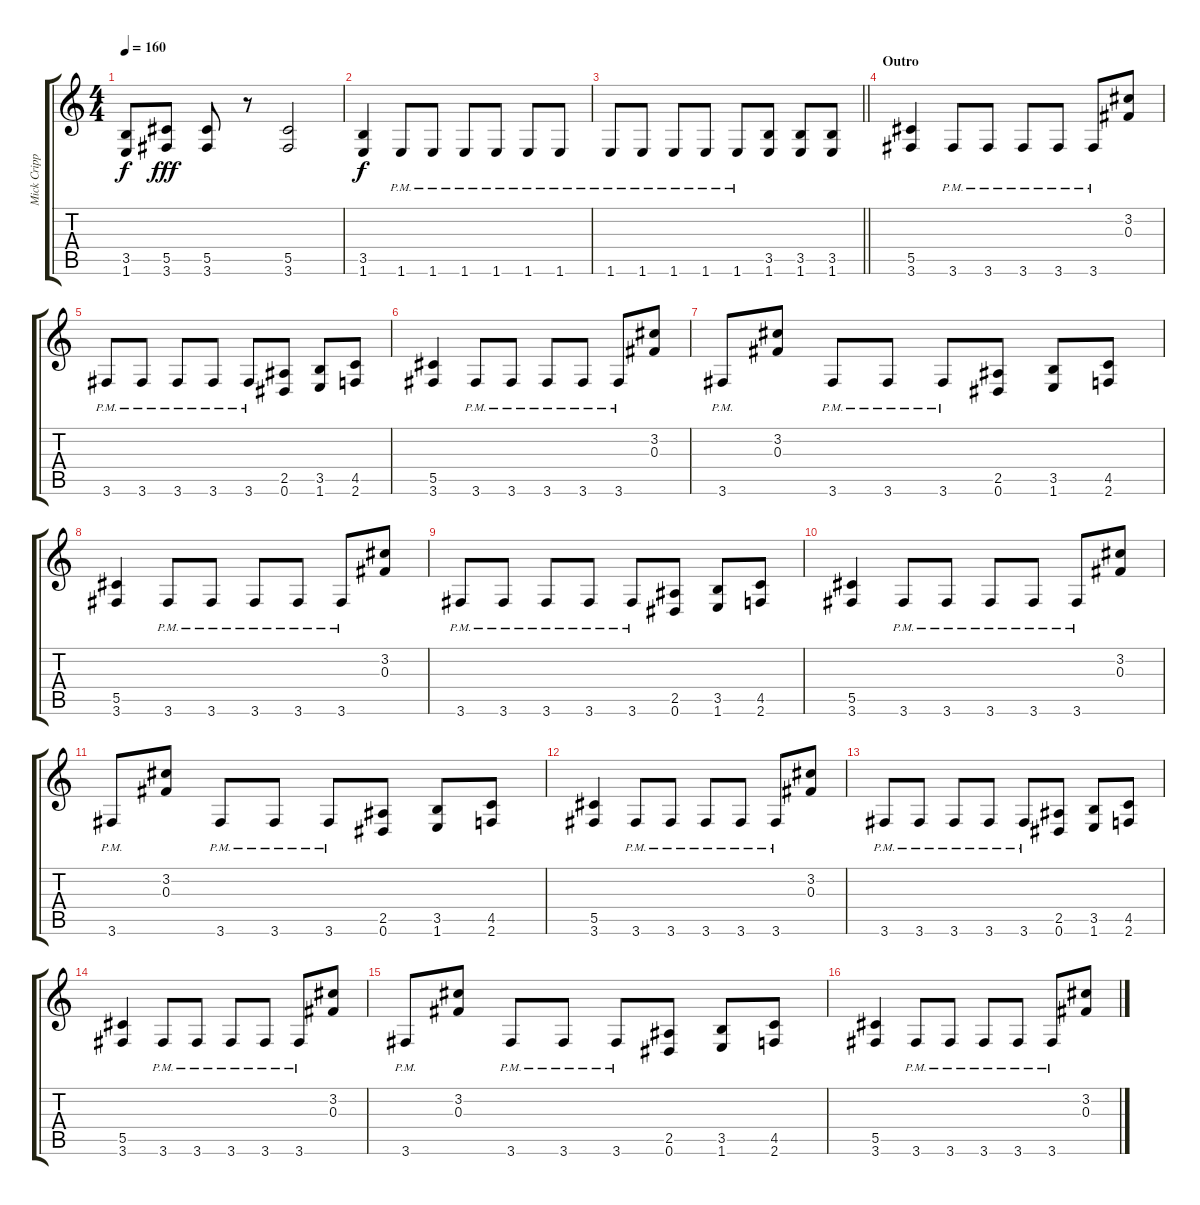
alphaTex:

\track ("Mick Cripps" "Mick Cripp") {instrument overdrivenguitar}
\staff {score tabs}
\tuning (Eb4 Bb3 Gb3 Db3 Ab2 Eb2) {hide}
\ts (4 4)
\tempo 160
\clef g2
\ks c
(3.5{t} 1.6{t}).8{dy f} (5.5 3.6).8{dy fff} (5.5 3.6).8 r.8 (5.5 3.6).2 |
(3.5 1.6).4{dy f} 1.6{pm}.8 1.6{pm}.8 1.6{pm}.8 1.6{pm}.8 1.6{pm}.8 1.6{pm}.8 |
\barLineRight lightlight
1.6{pm}.8 1.6{pm}.8 1.6{pm}.8 1.6{pm}.8 1.6{pm}.8 (3.5 1.6).8 (3.5 1.6).8 (3.5 1.6).8 |
\section ("" "Outro")
(5.5 3.6).4 3.6{pm}.8 3.6{pm}.8 3.6{pm}.8 3.6{pm}.8 3.6{pm}.8 (3.2 0.3).8 |
3.6{pm}.8 3.6{pm}.8 3.6{pm}.8 3.6{pm}.8 3.6{pm}.8 (2.5 0.6).8 (3.5 1.6).8 (4.5 2.6).8 |
(5.5 3.6).4 3.6{pm}.8 3.6{pm}.8 3.6{pm}.8 3.6{pm}.8 3.6{pm}.8 (3.2 0.3).8 |
3.6{pm}.8 (3.2 0.3).8 3.6{pm}.8 3.6{pm}.8 3.6{pm}.8 (2.5 0.6).8 (3.5 1.6).8 (4.5 2.6).8 |
(5.5 3.6).4 3.6{pm}.8 3.6{pm}.8 3.6{pm}.8 3.6{pm}.8 3.6{pm}.8 (3.2 0.3).8 |
3.6{pm}.8 3.6{pm}.8 3.6{pm}.8 3.6{pm}.8 3.6{pm}.8 (2.5 0.6).8 (3.5 1.6).8 (4.5 2.6).8 |
(5.5 3.6).4 3.6{pm}.8 3.6{pm}.8 3.6{pm}.8 3.6{pm}.8 3.6{pm}.8 (3.2 0.3).8 |
3.6{pm}.8 (3.2 0.3).8 3.6{pm}.8 3.6{pm}.8 3.6{pm}.8 (2.5 0.6).8 (3.5 1.6).8 (4.5 2.6).8 |
(5.5 3.6).4 3.6{pm}.8 3.6{pm}.8 3.6{pm}.8 3.6{pm}.8 3.6{pm}.8 (3.2 0.3).8 |
3.6{pm}.8 3.6{pm}.8 3.6{pm}.8 3.6{pm}.8 3.6{pm}.8 (2.5 0.6).8 (3.5 1.6).8 (4.5 2.6).8 |
(5.5 3.6).4 3.6{pm}.8 3.6{pm}.8 3.6{pm}.8 3.6{pm}.8 3.6{pm}.8 (3.2 0.3).8 |
3.6{pm}.8 (3.2 0.3).8 3.6{pm}.8 3.6{pm}.8 3.6{pm}.8 (2.5 0.6).8 (3.5 1.6).8 (4.5 2.6).8 |
(5.5 3.6).4 3.6{pm}.8 3.6{pm}.8 3.6{pm}.8 3.6{pm}.8 3.6{pm}.8 (3.2 0.3).8
